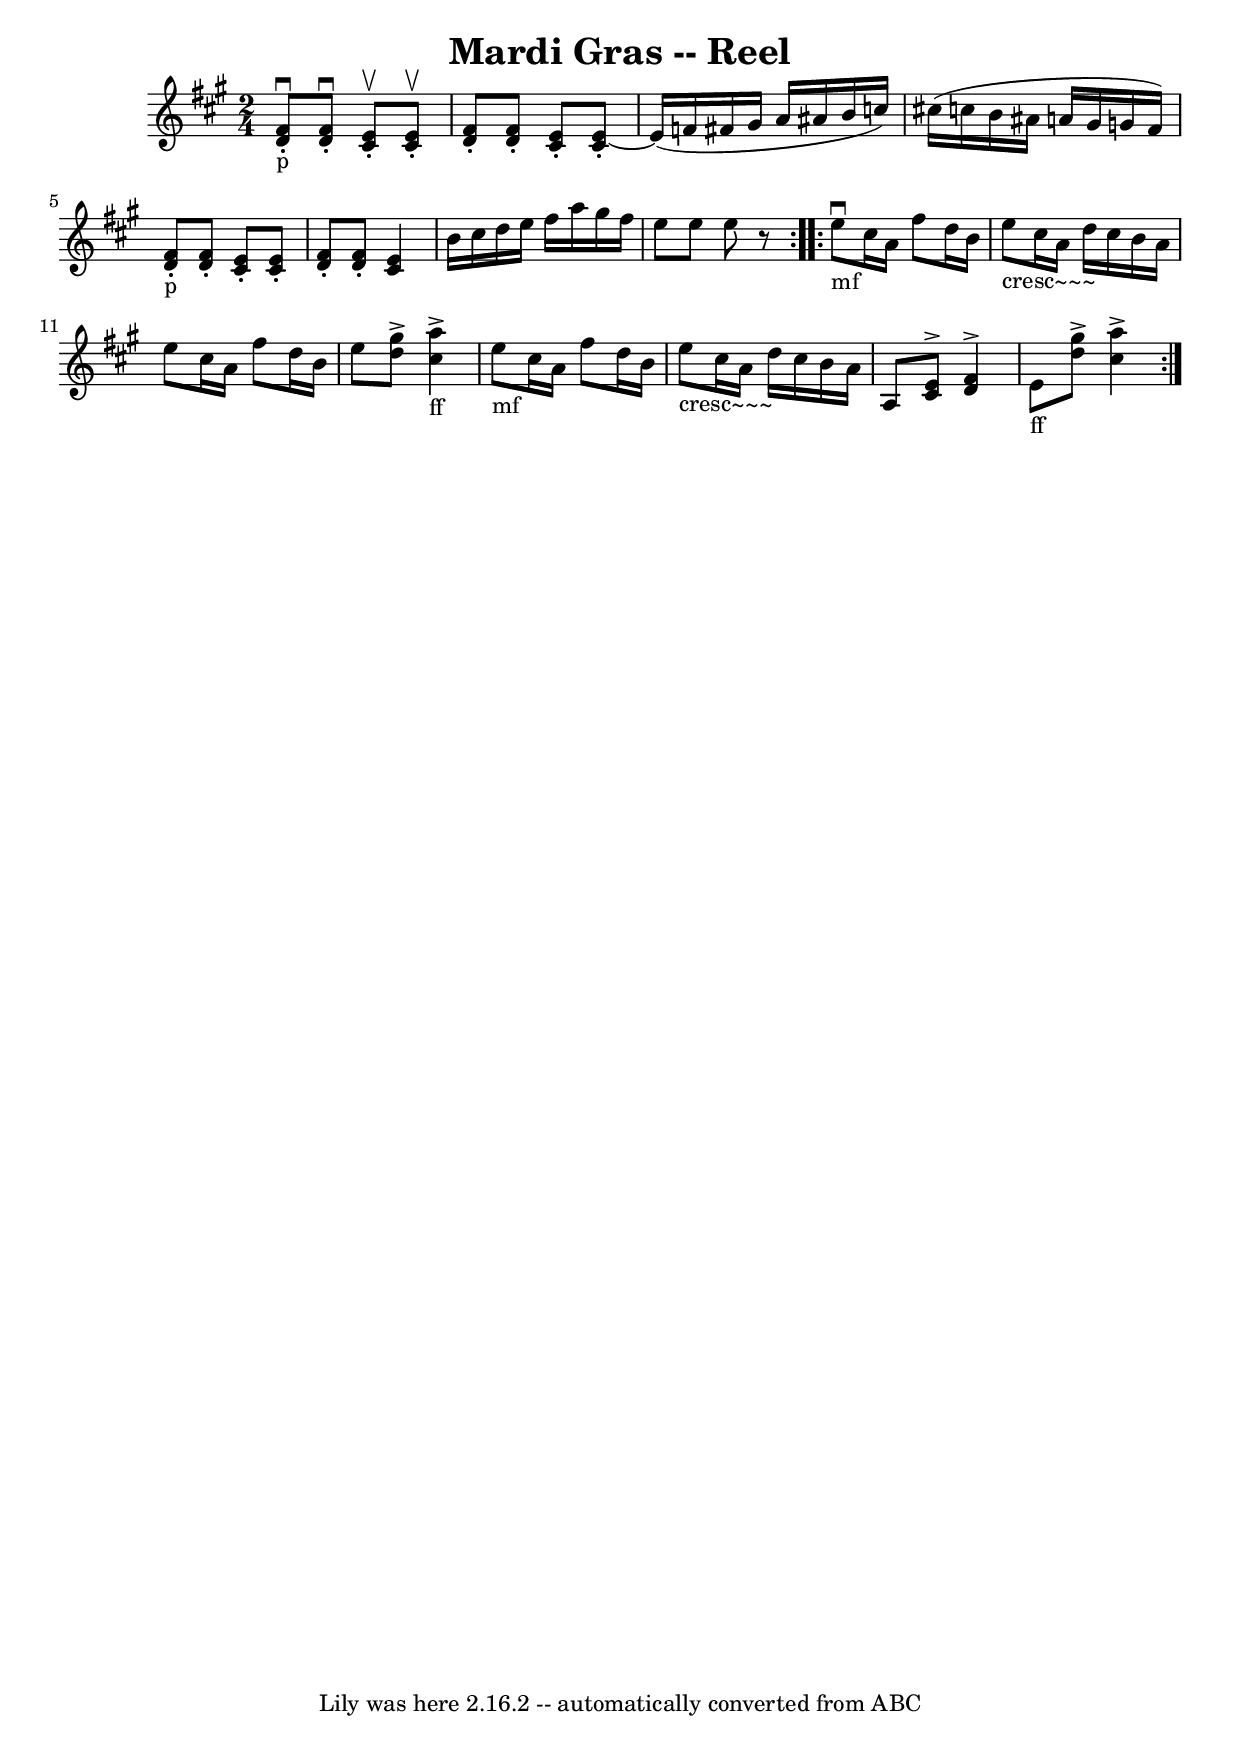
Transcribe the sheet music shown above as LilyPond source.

\version "2.16.2"
\include "Mammoth.ily"
\header {
  %% book = "Ryan's Mammoth Collection"
  crossRefNumber = "1"
  footnotes = "\\\\304"
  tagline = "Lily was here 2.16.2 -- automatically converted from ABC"
  title = "Mardi Gras -- Reel"

}
voicedefault =  {



  \repeat volta 2 {

    \time 2/4 
    \key a \major
    << d'8_"p"^\downbow-. fis'8   >>  ~    <<   
      d'8^\downbow-. fis'8   >>   << cis'8^\upbow-. e'8   >>  ~    << cis'8 
								     ^\upbow-. e'8   >>   |
    << d'8-. fis'8   >>  ~    << d'8-.  
				  fis'8   >>   << cis'8-. e'8   >>  ~    << cis'8-. e'8   >>    |
    e'16 (f'16 fis'!16 gis'16 a'16 ais'16 b'16    
    c''16)   |
    cis''!16 (c''16 b'16 ais'16 a'!16 gis'16  
    g'16 fis'16)   |
    << d'8_"p"-. fis'8   >>  ~    << d'8 
				-. fis'8   >>   << cis'8-. e'8   >>  ~    << cis'8-. e'8   >>    |
    << d'8-. fis'8   >>  ~    << d'8-. fis'8   >> << cis'4   
						       e'4   >>   |
    b'16 cis''16 d''16 e''16 fis''16 a''16  
    gis''16 fis''16    |
    e''8 e''8 e''8    r8   
  }     

  \repeat volta 2 {
    e''8_"mf"^\downbow cis''16 a'16 fis''8 d''16    
    b'16    |
    e''8_"cresc~~~" cis''16 a'16 d''16 cis''16    
    b'16 a'16    |
    e''8 cis''16 a'16 fis''8 d''16 b'16    |
    e''8    << d''8^\accent gis''8   >>   << cis''4 
					     _"ff"^\accent a''4   >>   |
    e''8_"mf" cis''16 a'16    
    fis''8 d''16 b'16    |
    e''8_"cresc~~~" cis''16 a'16    
    d''16 cis''16 b'16 a'16    |
    a8    << cis'8^\accent e'8  
	   >>   << d'4^\accent fis'4   >>   |
    e'8_"ff"   << d''8 
		 ^\accent gis''8   >>   << cis''4^\accent a''4   >>   
  }   

}

\score{
  <<

    \context Staff="default"
    {
      \voicedefault 
      
    }

  >>
  \layout {
    
  }
  \midi {
  }

}
